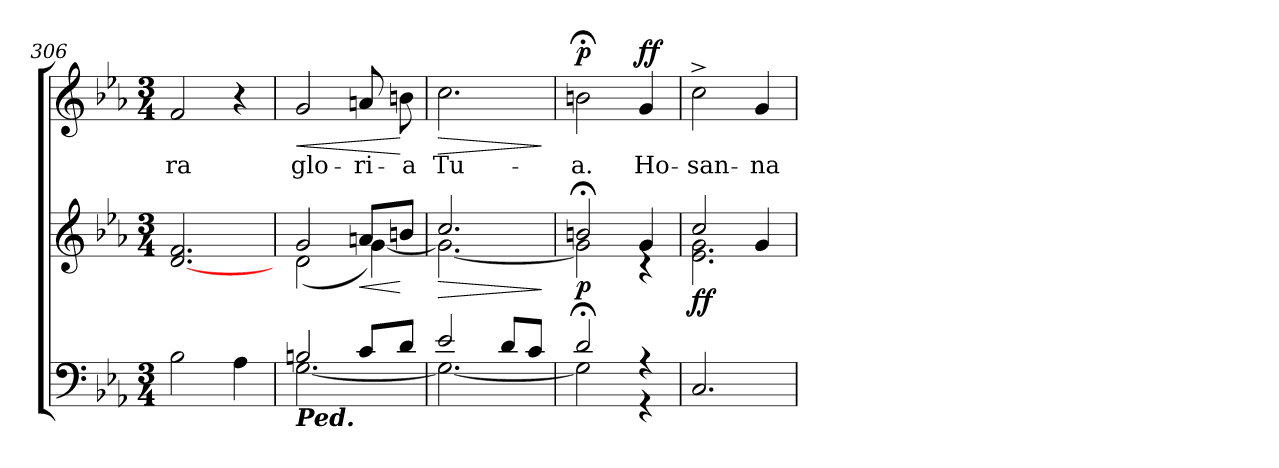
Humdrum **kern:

**kern	**kern	**dynam	**kern	**text	**dynam
*part2	*part2	*part2	*part1	*part1	*part1
*staff3	*staff2	*staff2/3	*staff1	*staff1	*staff1
*clefF4	*clefG2	*	*clefG2	*	*
*	*	*	*ITrd7c12	*	*
*k[b-e-a-]	*k[b-e-a-]	*	*k[b-e-a-]	*	*
*E-:	*E-:	*	*E-:	*	*
*M3/4	*M3/4	*	*M3/4	*	*
=306	=306	=306	=306	=306	=306
!	!	!	!	!LO:LY:b	!
2B-\	[2.d/ 2.f/	.	2F/	-ra	.
4A-\	.	.	4r	.	.
=307	=307	=307	=307	=307	=307
*^	*^	*	*	*	*
!LO:TX:b:Bi:t=Ped.	!	!	!	!	!	!	!
!	!	!	!	!	!	!LO:LY:b	!LO:HP:b
2Bn/	[<2.G\	2g/	(<2d\	.	2G/	glo-	<
!	!	!	!	!LO:HP:b	!	!LO:LY:b	!
8c/L	.	8an/L	[<4g\)	<	8An/	-ri-	.
!	!	!	!	!	!	!LO:LY:b	!
8d/J	.	8bn/J	.	[	8Bn\	-a	[
=308	=308	=308	=308	=308	=308	=308	=308
!	!	!	!	!LO:HP:b	!	!LO:LY:b	!LO:HP:b
2e-/	2.G\_	2.cc/	2.g\_	>	2.c\	Tu-	>
8d/L	.	.	.	.	.	.	.
8c/J	.	.	.	.	.	.	.
*v	*v	*	*	*	*	*	*
*	*v	*v	*	*	*	*
.	.	]	.	.	]
=309	=309	=309	=309	=309	=309
*^	*^	*	*	*	*
!	!	!	!	!LO:DY:b	!	!LO:LY:b	!LO:DY:a
2d;/	2G\]	2bn;</	2g\]	p	2Bn;<\	-a.	p
!	!	!	!	!	!	!LO:LY:b	!LO:DY:a
4r	4r	4g/	4rB	.	4G/	Ho-	ff
=310	=310	=310	=310	=310	=310	=310	=310
!LO:TX:b:Bi:t=Ped.	!	!	!	!	!	!	!
!	!	!	!	!LO:DY:b	!	!LO:LY:b	!
*v	*v	*	*	*	*	*	*
2.C/	2cc/	2.e-\ 2.g\	ff	2c^>\	-san-	.
!	!	!	!	!	!LO:LY:b	!
.	4g/	.	.	4G/	-na	.
*	*v	*v	*	*	*	*
=	=	=	=	=	=
*-	*-	*-	*-	*-	*-
